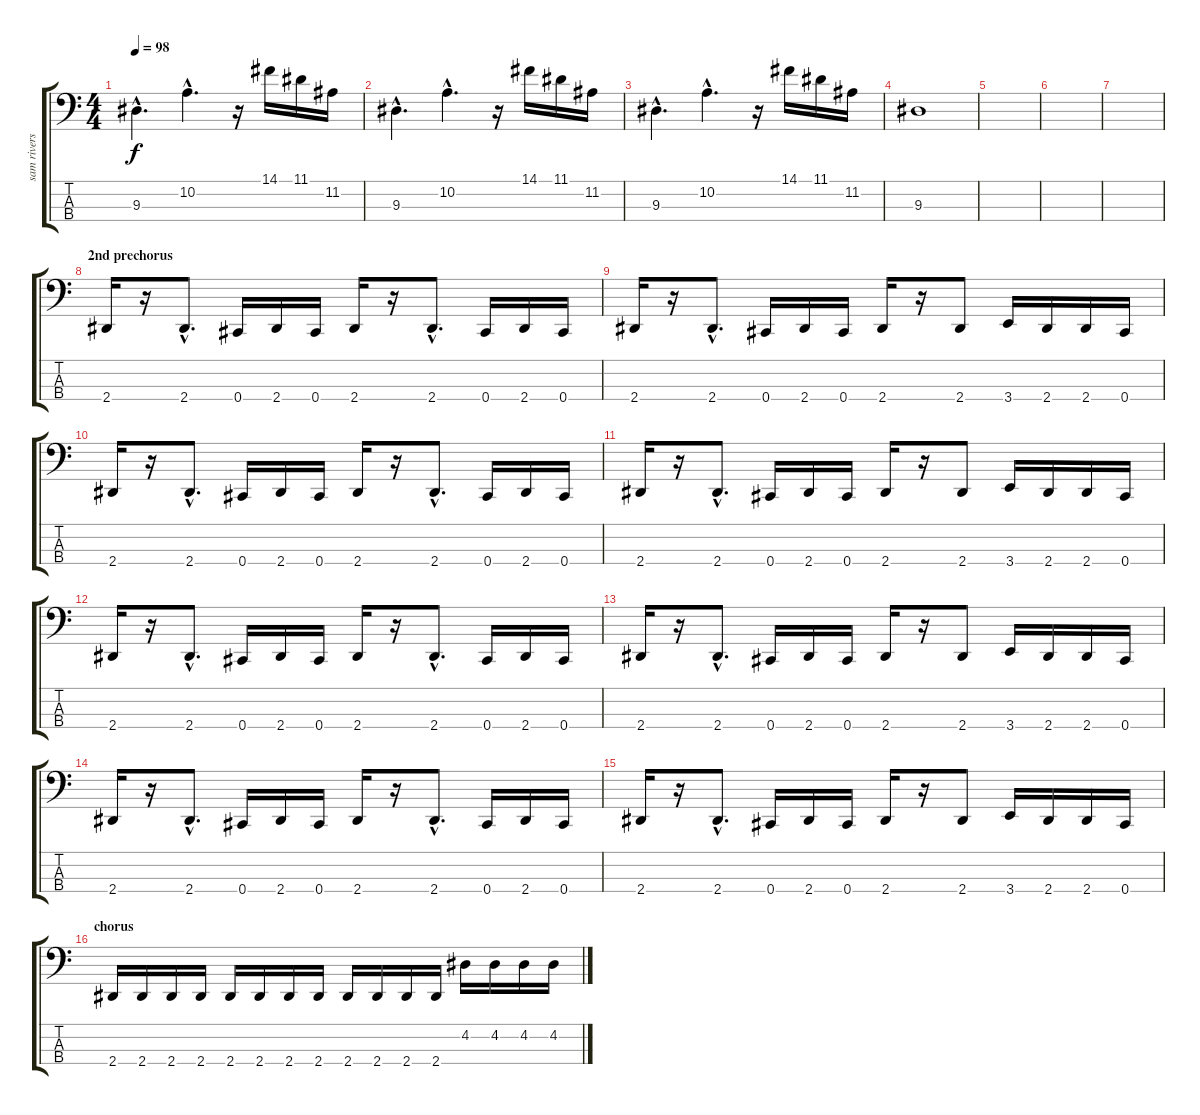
\track ("sam rivers" "sam rivers") {instrument electricbassfinger}
\staff {score tabs}
\tuning (E2 B1 Gb1 Db1) {hide}
\ts (4 4)
\tempo 98
\clef f4
\ks c
9.3{hac}.4{d dy f} 10.2{hac}.4{d} r.16 14.1.16 11.1.16 11.2.16 |
9.3{hac}.4{d} 10.2{hac}.4{d} r.16 14.1.16 11.1.16 11.2.16 |
9.3{hac}.4{d} 10.2{hac}.4{d} r.16 14.1.16 11.1.16 11.2.16 |
9.3.1 |
|
|
|
\section ("" "2nd prechorus")
2.4.16{volume 16} r.16 2.4{hac}.8{d} 0.4.16 2.4.16 0.4.16 2.4.16 r.16 2.4{hac}.8{d} 0.4.16 2.4.16 0.4.16 |
2.4.16 r.16 2.4{hac}.8{d} 0.4.16 2.4.16 0.4.16 2.4.16 r.16 2.4.8 3.4.16 2.4.16 2.4.16 0.4.16 |
2.4.16 r.16 2.4{hac}.8{d} 0.4.16 2.4.16 0.4.16 2.4.16 r.16 2.4{hac}.8{d} 0.4.16 2.4.16 0.4.16 |
2.4.16 r.16 2.4{hac}.8{d} 0.4.16 2.4.16 0.4.16 2.4.16 r.16 2.4.8 3.4.16 2.4.16 2.4.16 0.4.16 |
2.4.16 r.16 2.4{hac}.8{d} 0.4.16 2.4.16 0.4.16 2.4.16 r.16 2.4{hac}.8{d} 0.4.16 2.4.16 0.4.16 |
2.4.16 r.16 2.4{hac}.8{d} 0.4.16 2.4.16 0.4.16 2.4.16 r.16 2.4.8 3.4.16 2.4.16 2.4.16 0.4.16 |
2.4.16 r.16 2.4{hac}.8{d} 0.4.16 2.4.16 0.4.16 2.4.16 r.16 2.4{hac}.8{d} 0.4.16 2.4.16 0.4.16 |
2.4.16 r.16 2.4{hac}.8{d} 0.4.16 2.4.16 0.4.16 2.4.16 r.16 2.4.8 3.4.16 2.4.16 2.4.16 0.4.16 |
\section ("" "chorus")
2.4.16 2.4.16 2.4.16 2.4.16 2.4.16 2.4.16 2.4.16 2.4.16 2.4.16 2.4.16 2.4.16 2.4.16 4.2.16 4.2.16 4.2.16 4.2.16
